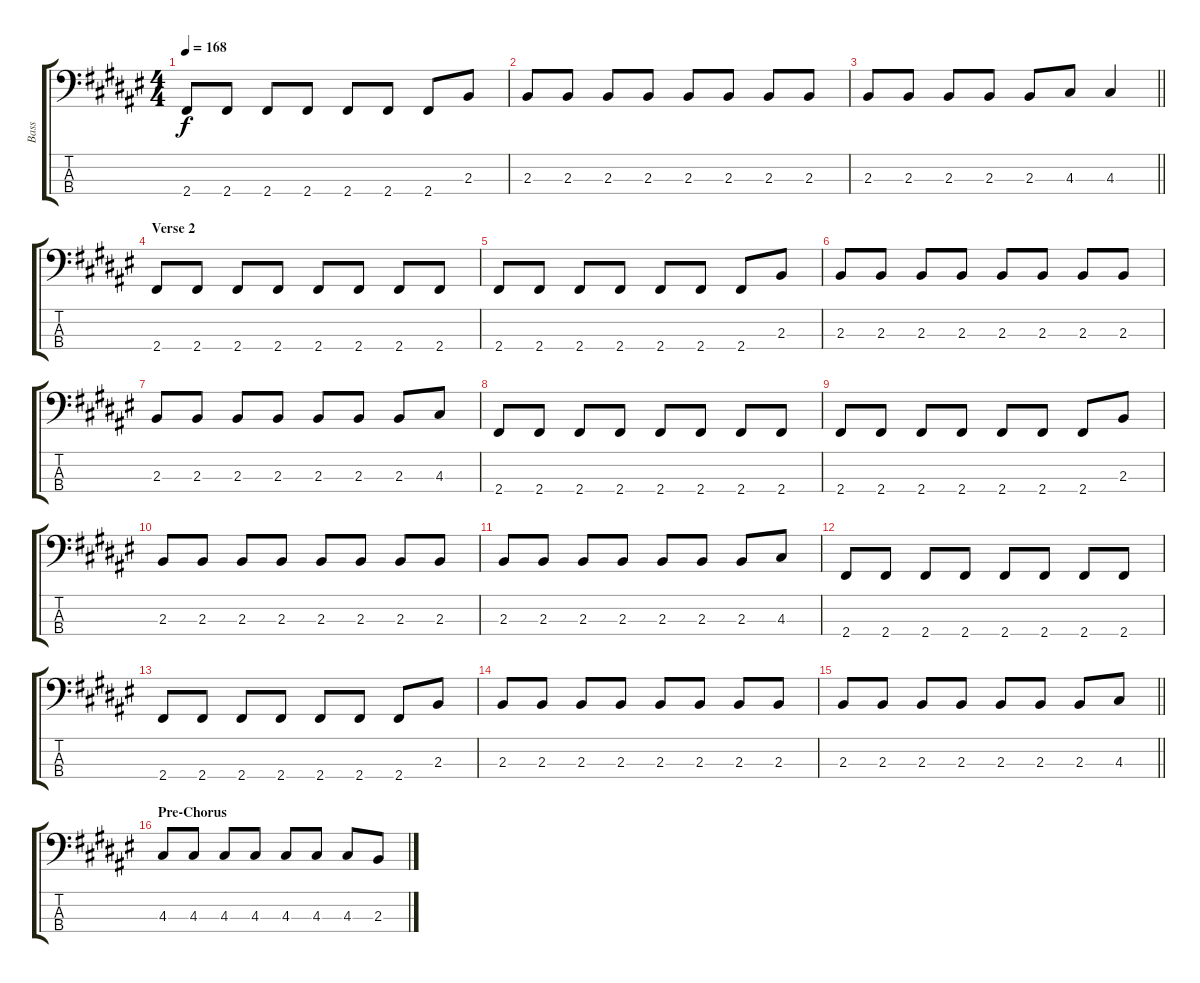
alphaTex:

\track ("Bass" "Bass") {instrument electricbassfinger}
\staff {score tabs}
\tuning (G2 D2 A1 E1) {hide}
\ts (4 4)
\tempo 168
\clef f4
\ks f#
2.4.8{dy f} 2.4.8 2.4.8 2.4.8 2.4.8 2.4.8 2.4.8 2.3.8 |
2.3.8 2.3.8 2.3.8 2.3.8 2.3.8 2.3.8 2.3.8 2.3.8 |
\barLineRight lightlight
2.3.8 2.3.8 2.3.8 2.3.8 2.3.8 4.3.8 4.3.4 |
\section ("" "Verse 2")
2.4.8 2.4.8 2.4.8 2.4.8 2.4.8 2.4.8 2.4.8 2.4.8 |
2.4.8 2.4.8 2.4.8 2.4.8 2.4.8 2.4.8 2.4.8 2.3.8 |
2.3.8 2.3.8 2.3.8 2.3.8 2.3.8 2.3.8 2.3.8 2.3.8 |
2.3.8 2.3.8 2.3.8 2.3.8 2.3.8 2.3.8 2.3.8 4.3.8 |
2.4.8 2.4.8 2.4.8 2.4.8 2.4.8 2.4.8 2.4.8 2.4.8 |
2.4.8 2.4.8 2.4.8 2.4.8 2.4.8 2.4.8 2.4.8 2.3.8 |
2.3.8 2.3.8 2.3.8 2.3.8 2.3.8 2.3.8 2.3.8 2.3.8 |
2.3.8 2.3.8 2.3.8 2.3.8 2.3.8 2.3.8 2.3.8 4.3.8 |
2.4.8 2.4.8 2.4.8 2.4.8 2.4.8 2.4.8 2.4.8 2.4.8 |
2.4.8 2.4.8 2.4.8 2.4.8 2.4.8 2.4.8 2.4.8 2.3.8 |
2.3.8 2.3.8 2.3.8 2.3.8 2.3.8 2.3.8 2.3.8 2.3.8 |
\barLineRight lightlight
2.3.8 2.3.8 2.3.8 2.3.8 2.3.8 2.3.8 2.3.8 4.3.8 |
\section ("" "Pre-Chorus")
4.3.8 4.3.8 4.3.8 4.3.8 4.3.8 4.3.8 4.3.8 2.3.8
